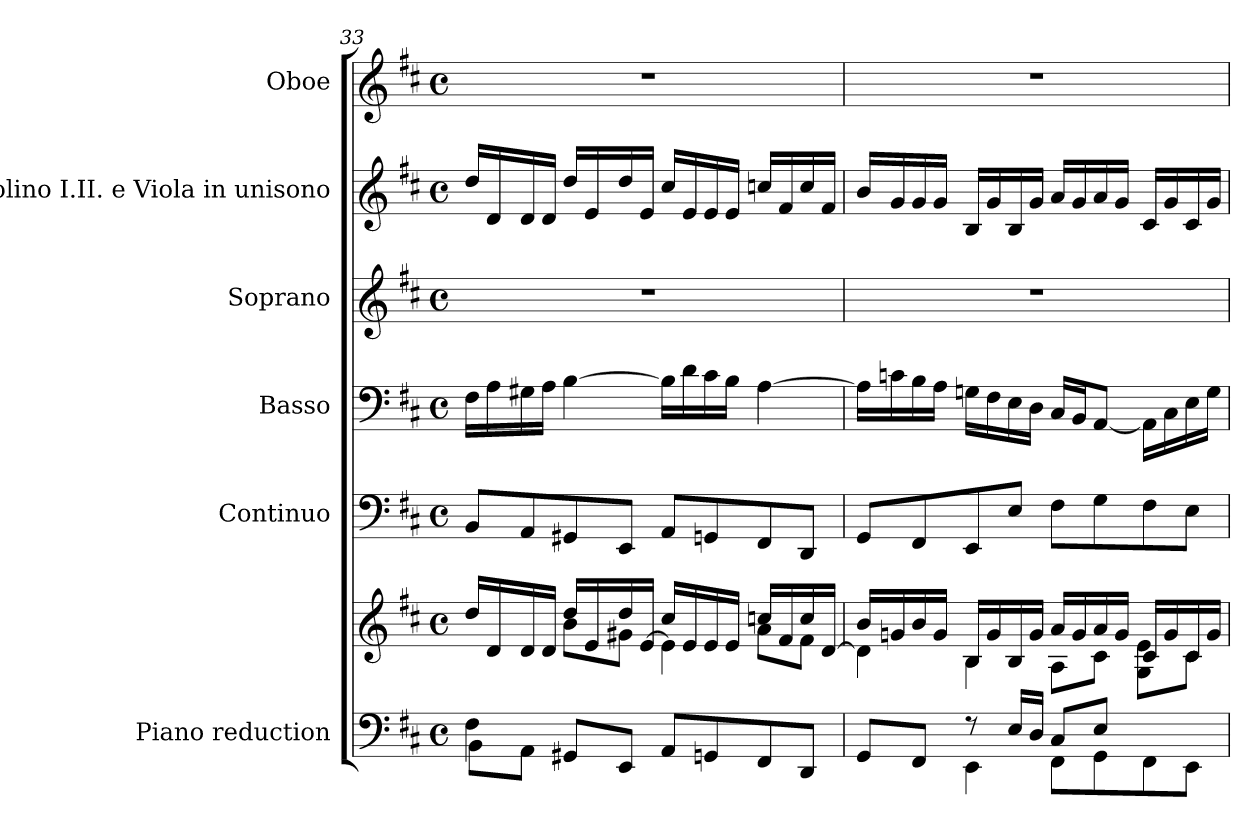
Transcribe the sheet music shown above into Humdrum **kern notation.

**kern	**kern	**kern	**kern	**kern	**kern	**kern
*part6	*part6	*part5	*part4	*part3	*part2	*part1
*staff7	*staff6	*staff5	*staff4	*staff3	*staff2	*staff1
*I"Piano reduction	*	*I"Continuo	*I"Basso	*I"Soprano	*I"Violino I.II. e Viola in unisono	*I"Oboe
*I'Pno	*	*	*	*	*	*I'Ob
*clefF4	*clefG2	*clefF4	*clefF4	*clefG2	*clefG2	*clefG2
*k[f#c#]	*k[f#c#]	*k[f#c#]	*k[f#c#]	*k[f#c#]	*k[f#c#]	*k[f#c#]
*M4/4	*M4/4	*M4/4	*M4/4	*M4/4	*M4/4	*M4/4
*met(c)	*met(c)	*met(c)	*met(c)	*met(c)	*met(c)	*met(c)
=33	=33	=33	=33	=33	=33	=33
*^	*^	*	*	*	*	*
4F#\	8BB\L	16dd/LL	4ryy	8BB/L	16F#\LL	1r	16dd/LL	1r
.	.	16d/	.	.	16A\	.	16d/	.
.	8AA\J	16d/	.	8AA/	16G#X\	.	16d/	.
.	.	16d/JJ	.	.	16A\JJ	.	16d/JJ	.
2.ryy	8GG#X/L	16dd/LL	8b\L	8GG#X/	[4B\	.	16dd/LL	.
.	.	16e/	.	.	.	.	16e/	.
.	8EE/J	16dd/	8g#X\J	8EE/J	.	.	16dd/	.
.	.	[<16e/JJ	.	.	.	.	16e/JJ	.
.	8AA/L	16cc#/LL	4e\]	8AA/L	16B\LL]	.	16cc#/LL	.
.	.	16e/	.	.	16d\	.	16e/	.
.	8GGn/	16e/	.	8GGn/	16c#\	.	16e/	.
.	.	16e/JJ	.	.	16B\JJ	.	16e/JJ	.
.	8FF#/	16ccn/LL	8a\L	8FF#/	[4A\	.	16ccn/LL	.
.	.	16f#/	.	.	.	.	16f#/	.
.	8DD/J	16cc/	8f#\J	8DD/J	.	.	16cc/	.
.	.	[<16d/JJ	.	.	.	.	16f#/JJ	.
=34	=34	=34	=34	=34	=34	=34	=34	=34
8GG/L	4ryy	16b/LL	4d\]	8GG/L	16A\LL]	1r	16b/LL	1r
.	.	16gn/	.	.	16cn\	.	16g/	.
8FF#/J	.	16b/	.	8FF#/	16B\	.	16g/	.
.	.	16g/JJ	.	.	16A\JJ	.	16g/JJ	.
8r	4EE\	16B/LL	4B\	8EE/	16Gn\LL	.	16B/LL	.
.	.	16g/	.	.	16F#\	.	16g/	.
16E/LL	.	16B/	.	8E/J	16E\	.	16B/	.
16D/JJ	.	16g/JJ	.	.	16D\JJ	.	16g/JJ	.
8C#/L	8FF#\L	16a/LL	8A\L	8F#\L	16C#/LL	.	16a/LL	.
.	.	16g/	.	.	16BB/J	.	16g/	.
8E/J	8GG\	16a/	8c#\J	8G\	[8AA/J	.	16a/	.
.	.	16g/JJ	.	.	.	.	16g/JJ	.
4ryy	8FF#\	16c#/LL	8G\ 8e\L	8F#\	16AA\LL]	.	16c#/LL	.
.	.	16g/	.	.	16C#\	.	16g/	.
.	8EE\J	16c#/	8c#\J	8E\J	16E\	.	16c#/	.
.	.	16g/JJ	.	.	16G\JJ	.	16g/JJ	.
*v	*v	*	*	*	*	*	*	*
*	*v	*v	*	*	*	*	*
=	=	=	=	=	=	=
*-	*-	*-	*-	*-	*-	*-
